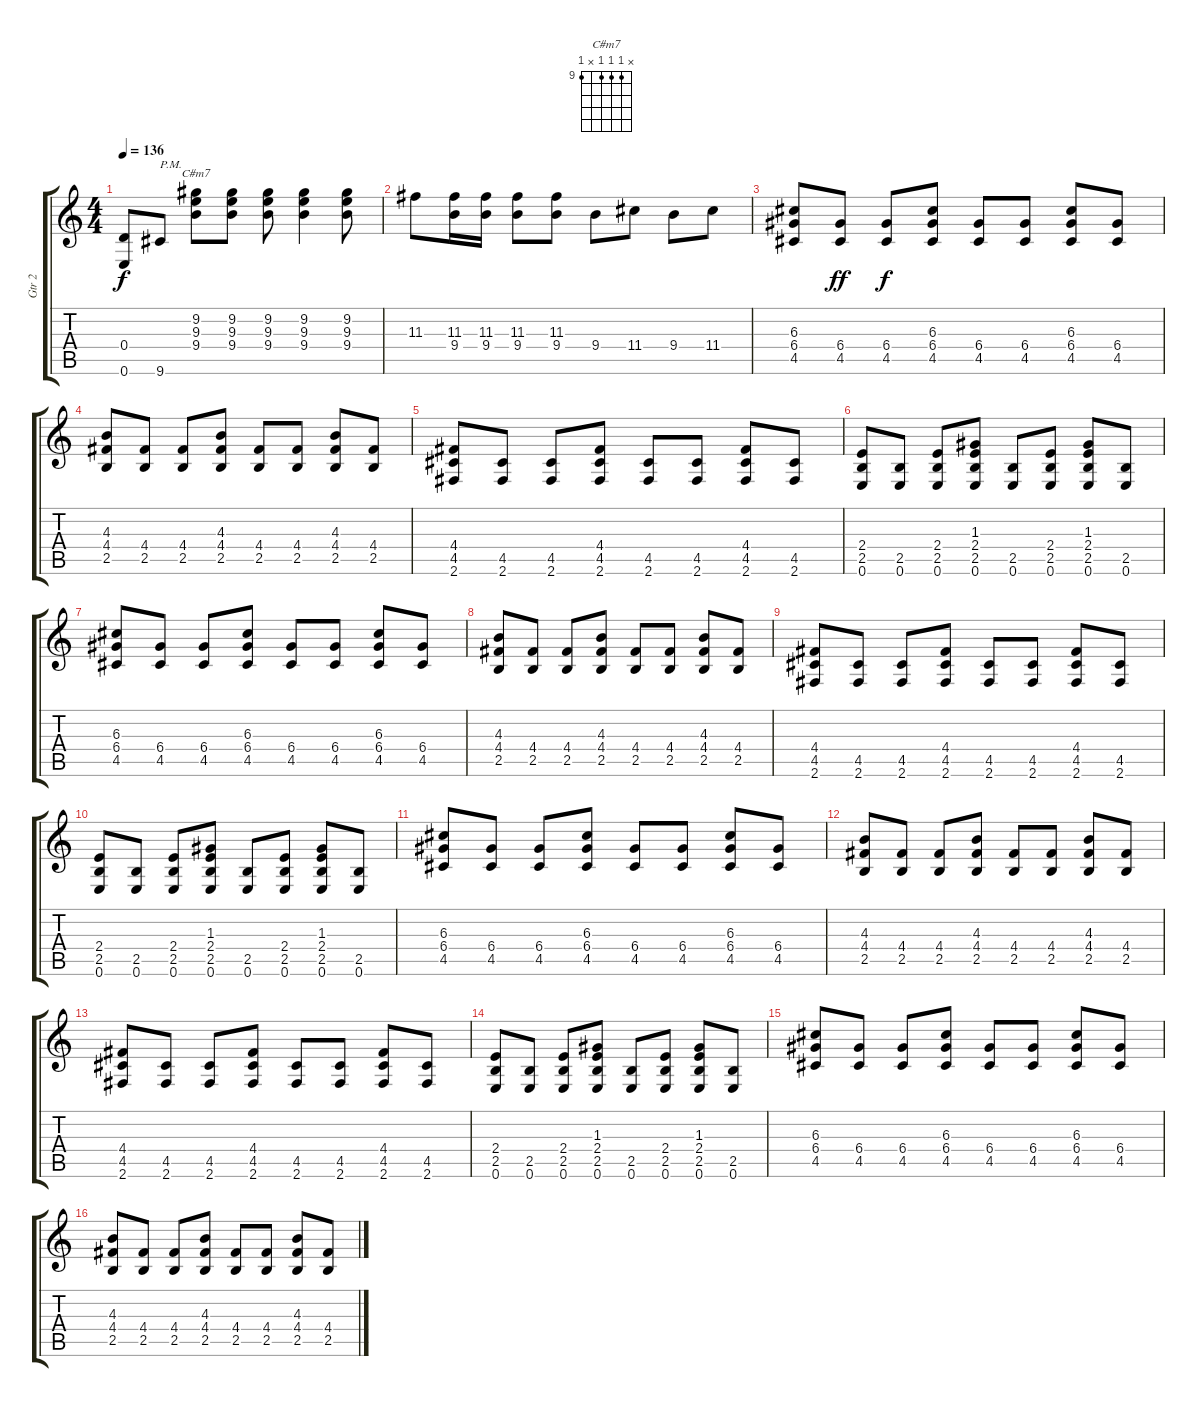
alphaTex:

\track ("Gtr 2" "Gtr 2") {instrument distortionguitar}
\staff {score tabs}
\tuning (E4 B3 G3 D3 A2 E2) {hide}
\chord ("C#m7" x 9 9 9 x 9) {firstfret 9}
\ts (4 4)
\tempo 136
\clef g2
\ks c
(0.4 0.6).8{dy f} 9.6.8{txt "P.M."} (9.2 9.3 9.4).8{ch "C#m7"} (9.2 9.3 9.4).8 (9.2 9.3 9.4).8 (9.2 9.3 9.4).4 (9.2 9.3 9.4).8 |
11.3.8 (11.3 9.4).16 (11.3 9.4).16 (11.3 9.4).8 (11.3 9.4).8 9.4.8 11.4.8 9.4.8 11.4.8 |
(6.3 6.4 4.5).8 (6.4 4.5).8{dy ff} (6.4 4.5).8{dy f} (6.3 6.4 4.5).8 (6.4 4.5).8 (6.4 4.5).8 (6.3 6.4 4.5).8 (6.4 4.5).8 |
(4.3 4.4 2.5).8 (4.4 2.5).8 (4.4 2.5).8 (4.3 4.4 2.5).8 (4.4 2.5).8 (4.4 2.5).8 (4.3 4.4 2.5).8 (4.4 2.5).8 |
(4.4 4.5 2.6).8 (4.5 2.6).8 (4.5 2.6).8 (4.4 4.5 2.6).8 (4.5 2.6).8 (4.5 2.6).8 (4.4 4.5 2.6).8 (4.5 2.6).8 |
(2.4 2.5 0.6).8 (2.5 0.6).8 (2.4 2.5 0.6).8 (1.3 2.4 2.5 0.6).8 (2.5 0.6).8 (2.4 2.5 0.6).8 (1.3 2.4 2.5 0.6).8 (2.5 0.6).8 |
(6.3 6.4 4.5).8 (6.4 4.5).8 (6.4 4.5).8 (6.3 6.4 4.5).8 (6.4 4.5).8 (6.4 4.5).8 (6.3 6.4 4.5).8 (6.4 4.5).8 |
(4.3 4.4 2.5).8 (4.4 2.5).8 (4.4 2.5).8 (4.3 4.4 2.5).8 (4.4 2.5).8 (4.4 2.5).8 (4.3 4.4 2.5).8 (4.4 2.5).8 |
(4.4 4.5 2.6).8 (4.5 2.6).8 (4.5 2.6).8 (4.4 4.5 2.6).8 (4.5 2.6).8 (4.5 2.6).8 (4.4 4.5 2.6).8 (4.5 2.6).8 |
(2.4 2.5 0.6).8 (2.5 0.6).8 (2.4 2.5 0.6).8 (1.3 2.4 2.5 0.6).8 (2.5 0.6).8 (2.4 2.5 0.6).8 (1.3 2.4 2.5 0.6).8 (2.5 0.6).8 |
(6.3 6.4 4.5).8 (6.4 4.5).8 (6.4 4.5).8 (6.3 6.4 4.5).8 (6.4 4.5).8 (6.4 4.5).8 (6.3 6.4 4.5).8 (6.4 4.5).8 |
(4.3 4.4 2.5).8 (4.4 2.5).8 (4.4 2.5).8 (4.3 4.4 2.5).8 (4.4 2.5).8 (4.4 2.5).8 (4.3 4.4 2.5).8 (4.4 2.5).8 |
(4.4 4.5 2.6).8 (4.5 2.6).8 (4.5 2.6).8 (4.4 4.5 2.6).8 (4.5 2.6).8 (4.5 2.6).8 (4.4 4.5 2.6).8 (4.5 2.6).8 |
(2.4 2.5 0.6).8 (2.5 0.6).8 (2.4 2.5 0.6).8 (1.3 2.4 2.5 0.6).8 (2.5 0.6).8 (2.4 2.5 0.6).8 (1.3 2.4 2.5 0.6).8 (2.5 0.6).8 |
(6.3 6.4 4.5).8 (6.4 4.5).8 (6.4 4.5).8 (6.3 6.4 4.5).8 (6.4 4.5).8 (6.4 4.5).8 (6.3 6.4 4.5).8 (6.4 4.5).8 |
(4.3 4.4 2.5).8 (4.4 2.5).8 (4.4 2.5).8 (4.3 4.4 2.5).8 (4.4 2.5).8 (4.4 2.5).8 (4.3 4.4 2.5).8 (4.4 2.5).8
